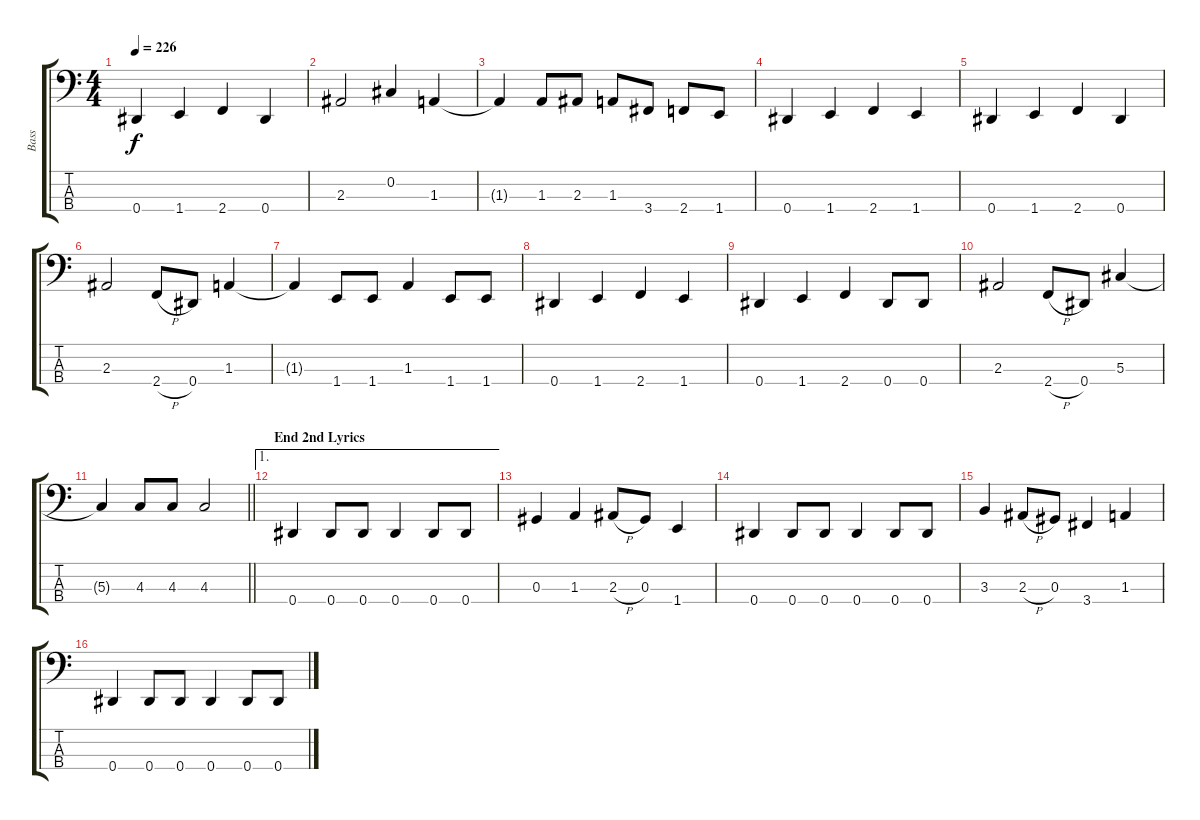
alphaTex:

\track ("Bass" "Bass") {instrument electricbassfinger}
\staff {score tabs}
\tuning (Gb2 Db2 Ab1 Eb1) {hide}
\ts (4 4)
\tempo 226
\clef f4
\ks c
0.4.4{dy f} 1.4.4 2.4.4 0.4.4 |
2.3.2 0.2.4 1.3.4 |
1.3{t}.4 1.3.8 2.3.8 1.3.8 3.4.8 2.4.8 1.4.8 |
0.4.4 1.4.4 2.4.4 1.4.4 |
0.4.4 1.4.4 2.4.4 0.4.4 |
2.3.2 2.4{h}.8 0.4.8 1.3.4 |
1.3{t}.4 1.4.8 1.4.8 1.3.4 1.4.8 1.4.8 |
0.4.4 1.4.4 2.4.4 1.4.4 |
0.4.4 1.4.4 2.4.4 0.4.8 0.4.8 |
2.3.2 2.4{h}.8 0.4.8 5.3.4 |
\barLineRight lightlight
5.3{t}.4 4.3.8 4.3.8 4.3.2 |
\ae 1
\section ("" "End 2nd Lyrics")
0.4.4 0.4.8 0.4.8 0.4.4 0.4.8 0.4.8 |
0.3.4 1.3.4 2.3{h}.8 0.3.8 1.4.4 |
0.4.4 0.4.8 0.4.8 0.4.4 0.4.8 0.4.8 |
3.3.4 2.3{h}.8 0.3.8 3.4.4 1.3.4 |
0.4.4 0.4.8 0.4.8 0.4.4 0.4.8 0.4.8
